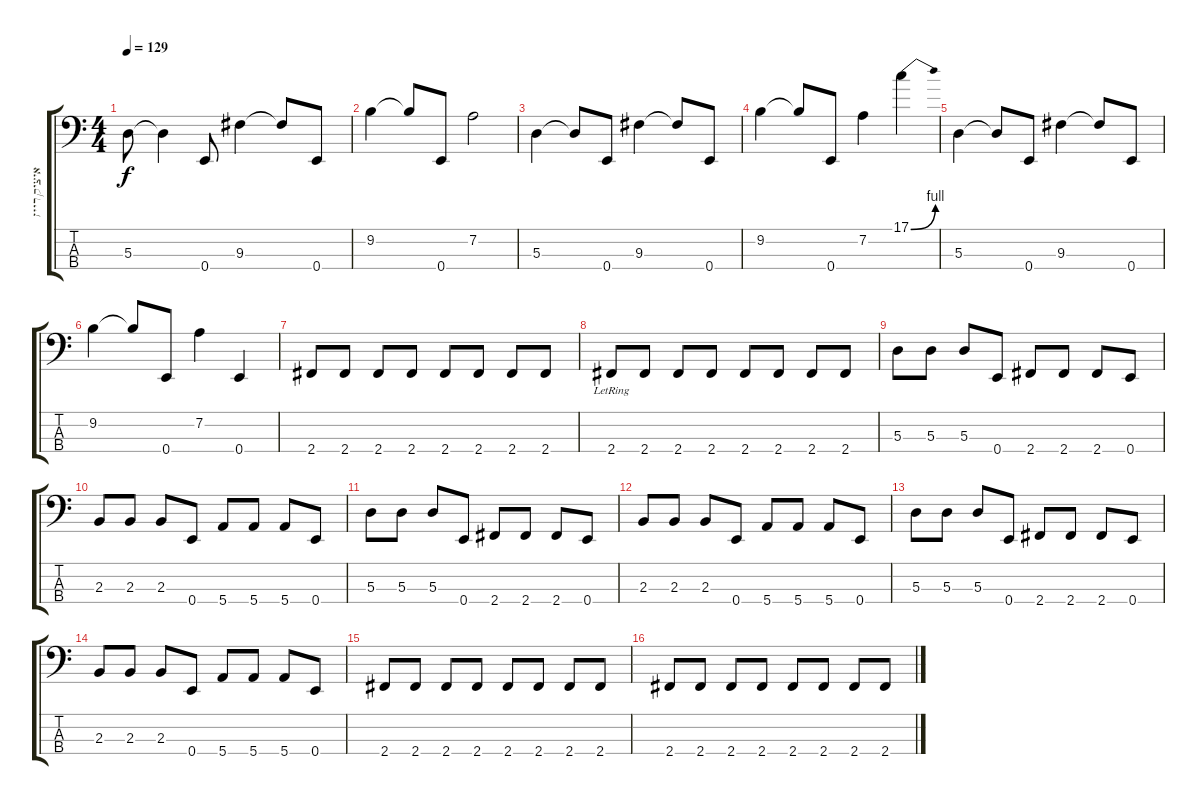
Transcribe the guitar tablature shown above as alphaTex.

\track ("איציק רייזנברג - בס" "איציק רייז") {instrument electricbassfinger}
\staff {score tabs}
\tuning (G2 D2 A1 E1) {hide}
\ts (4 4)
\tempo 129
\clef f4
\ks c
5.3.8{dy f volume 8 instrument electricbassfinger} 5.3{t}.4 0.4.8 9.3.4 9.3{t}.8 0.4.8 |
9.2.4 9.2{t}.8 0.4.8 7.2.2 |
5.3.4 5.3{t}.8 0.4.8 9.3.4 9.3{t}.8 0.4.8 |
9.2.4 9.2{t}.8 0.4.8 7.2.4 17.1{be (bend 0 0 60 4)}.4 |
5.3.4 5.3{t}.8 0.4.8 9.3.4 9.3{t}.8 0.4.8 |
9.2.4 9.2{t}.8 0.4.8 7.2.4 0.4.4 |
2.4.8{volume 16} 2.4.8 2.4.8 2.4.8 2.4.8 2.4.8 2.4.8 2.4.8 |
2.4{lr}.8 2.4.8 2.4.8 2.4.8 2.4.8 2.4.8 2.4.8 2.4.8 |
5.3.8 5.3.8 5.3.8 0.4.8 2.4.8 2.4.8 2.4.8 0.4.8 |
2.3.8 2.3.8 2.3.8 0.4.8 5.4.8 5.4.8 5.4.8 0.4.8 |
5.3.8 5.3.8 5.3.8 0.4.8 2.4.8 2.4.8 2.4.8 0.4.8 |
2.3.8 2.3.8 2.3.8 0.4.8 5.4.8 5.4.8 5.4.8 0.4.8 |
5.3.8 5.3.8 5.3.8 0.4.8 2.4.8 2.4.8 2.4.8 0.4.8 |
2.3.8 2.3.8 2.3.8 0.4.8 5.4.8 5.4.8 5.4.8 0.4.8 |
2.4.8 2.4.8 2.4.8 2.4.8 2.4.8 2.4.8 2.4.8 2.4.8 |
2.4.8 2.4.8 2.4.8 2.4.8 2.4.8 2.4.8 2.4.8 2.4.8
